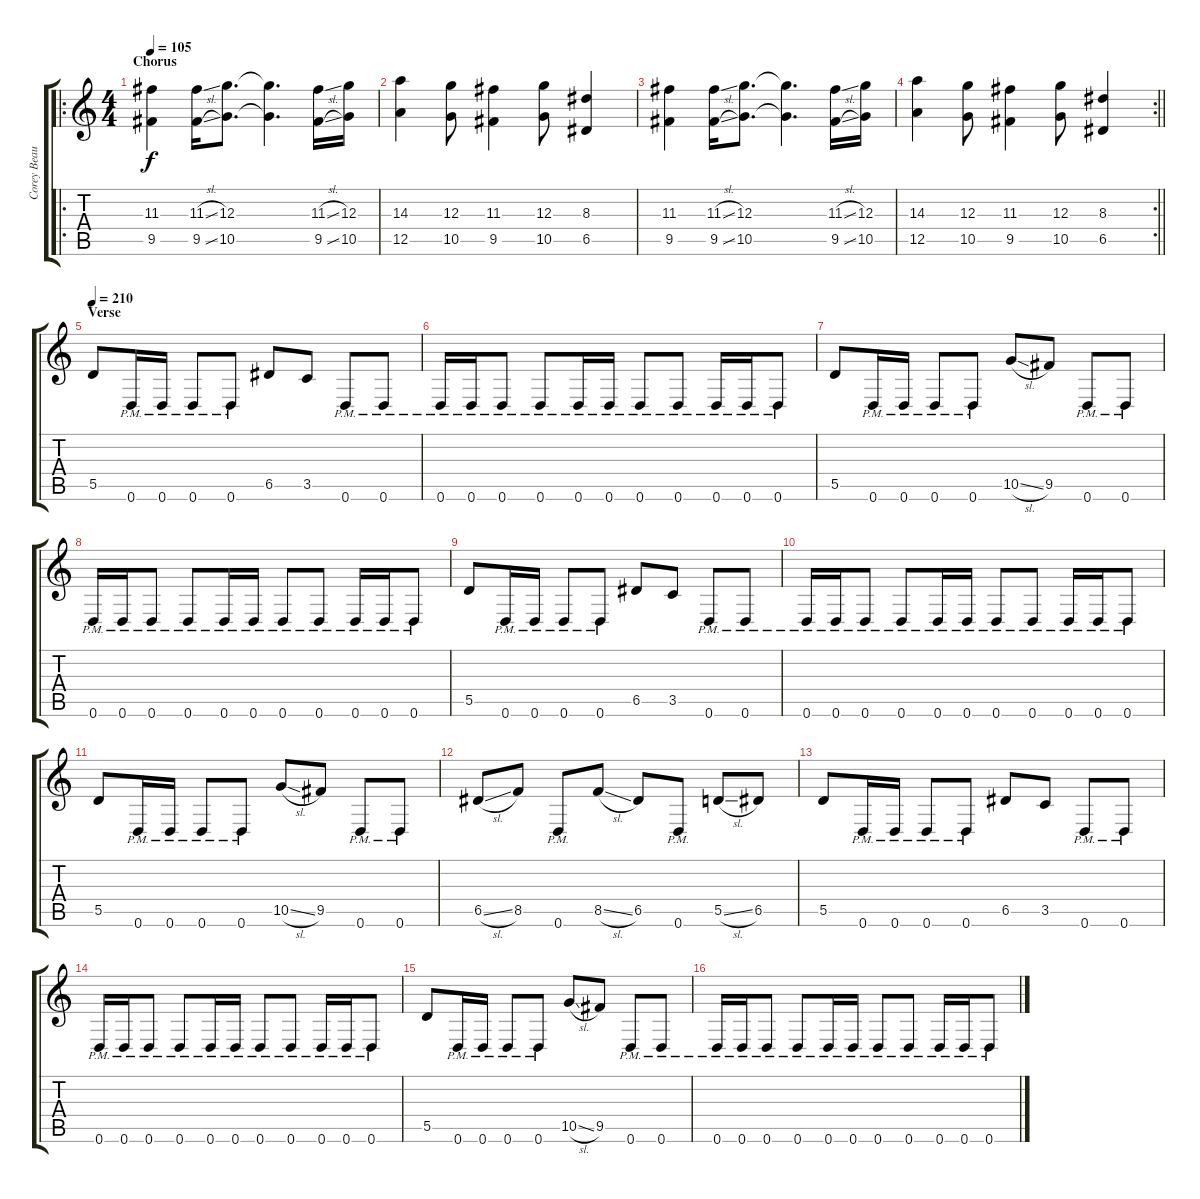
\track ("Corey Beaulieu" "Corey Beau") {instrument distortionguitar}
\staff {score tabs}
\tuning (E4 B3 G3 D3 A2 D2) {hide}
\ro
\ts (4 4)
\section ("" "Chorus")
\tempo 105
\clef g2
\ks c
(11.3 9.5).4{dy f} (11.3{sl} 9.5{sl}).16 (12.3 10.5).8{d} (12.3{t} 10.5{t}).4{d} (11.3{sl} 9.5{sl}).16 (12.3 10.5).16 |
(14.3 12.5).4 (12.3 10.5).8 (11.3 9.5).4 (12.3 10.5).8 (8.3 6.5).4 |
(11.3 9.5).4 (11.3{sl} 9.5{sl}).16 (12.3 10.5).8{d} (12.3{t} 10.5{t}).4{d} (11.3{sl} 9.5{sl}).16 (12.3 10.5).16 |
\rc 2
\barLineRight lightlight
(14.3 12.5).4 (12.3 10.5).8 (11.3 9.5).4 (12.3 10.5).8 (8.3 6.5).4 |
\section ("" "Verse")
\tempo 210
5.5.8 0.6{pm}.16 0.6{pm}.16 0.6{pm}.8 0.6{pm}.8 6.5.8 3.5.8 0.6{pm}.8 0.6{pm}.8 |
0.6{pm}.16 0.6{pm}.16 0.6{pm}.8 0.6{pm}.8 0.6{pm}.16 0.6{pm}.16 0.6{pm}.8 0.6{pm}.8 0.6{pm}.16 0.6{pm}.16 0.6{pm}.8 |
5.5.8 0.6{pm}.16 0.6{pm}.16 0.6{pm}.8 0.6{pm}.8 10.5{sl}.8 9.5.8 0.6{pm}.8 0.6{pm}.8 |
0.6{pm}.16 0.6{pm}.16 0.6{pm}.8 0.6{pm}.8 0.6{pm}.16 0.6{pm}.16 0.6{pm}.8 0.6{pm}.8 0.6{pm}.16 0.6{pm}.16 0.6{pm}.8 |
5.5.8 0.6{pm}.16 0.6{pm}.16 0.6{pm}.8 0.6{pm}.8 6.5.8 3.5.8 0.6{pm}.8 0.6{pm}.8 |
0.6{pm}.16 0.6{pm}.16 0.6{pm}.8 0.6{pm}.8 0.6{pm}.16 0.6{pm}.16 0.6{pm}.8 0.6{pm}.8 0.6{pm}.16 0.6{pm}.16 0.6{pm}.8 |
5.5.8 0.6{pm}.16 0.6{pm}.16 0.6{pm}.8 0.6{pm}.8 10.5{sl}.8 9.5.8 0.6{pm}.8 0.6{pm}.8 |
6.5{sl}.8 8.5.8 0.6{pm}.8 8.5{sl}.8 6.5.8 0.6{pm}.8 5.5{sl}.8 6.5.8 |
5.5.8 0.6{pm}.16 0.6{pm}.16 0.6{pm}.8 0.6{pm}.8 6.5.8 3.5.8 0.6{pm}.8 0.6{pm}.8 |
0.6{pm}.16 0.6{pm}.16 0.6{pm}.8 0.6{pm}.8 0.6{pm}.16 0.6{pm}.16 0.6{pm}.8 0.6{pm}.8 0.6{pm}.16 0.6{pm}.16 0.6{pm}.8 |
5.5.8 0.6{pm}.16 0.6{pm}.16 0.6{pm}.8 0.6{pm}.8 10.5{sl}.8 9.5.8 0.6{pm}.8 0.6{pm}.8 |
0.6{pm}.16 0.6{pm}.16 0.6{pm}.8 0.6{pm}.8 0.6{pm}.16 0.6{pm}.16 0.6{pm}.8 0.6{pm}.8 0.6{pm}.16 0.6{pm}.16 0.6{pm}.8
